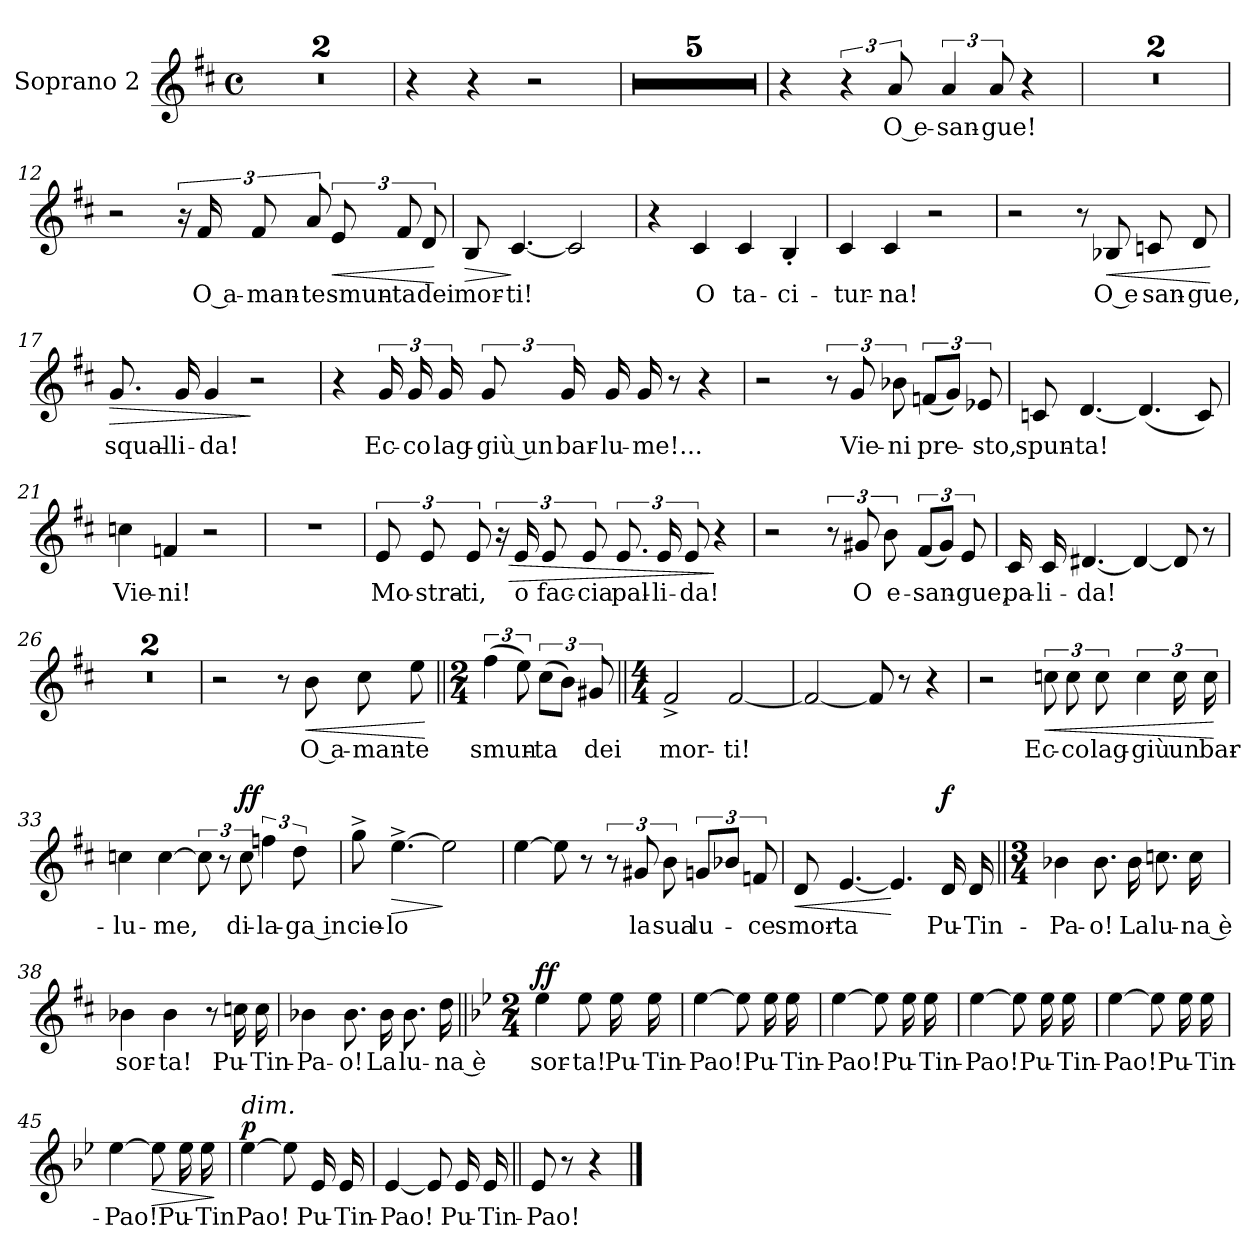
**kern	**text	**dynam
*part1	*part1	*part1
*staff1	*staff1	*staff1
*I"Soprano 2	*	*
*I'S2	*	*
*clefG2	*	*
*k[f#c#]	*	*
*M4/4	*	*
*met(c)	*	*
=1	=1	=1
1r	.	.
!!LO:PB:g=z
=2	=2	=2
1r	.	.
!!LO:LB:g=z
=3	=3	=3
4r	.	.
4r	.	.
2r	.	.
!!LO:PB:g=z
=4	=4	=4
1r	.	.
!!LO:PB:g=z
=5	=5	=5
1r	.	.
!!LO:PB:g=z
=6	=6	=6
1r	.	.
!!LO:PB:g=z
=7	=7	=7
1r	.	.
!!LO:PB:g=z
=8	=8	=8
1r	.	.
!!LO:PB:g=z
=9	=9	=9
4r	.	.
6r	.	.
!	!LO:LY:b	!
12a/	O e-	.
!	!LO:LY:b	!
6a/	-san-	.
!	!LO:LY:b	!
12a/	-gue!	.
4r	.	.
!!LO:PB:g=z
=10	=10	=10
1r	.	.
!!LO:PB:g=z
=11	=11	=11
1r	.	.
!!LO:PB:g=z
=12	=12	=12
2r	.	.
24r	.	.
!	!LO:LY:b	!
24f#/	O a-	.
!	!LO:LY:b	!
12f#/	-man-	.
!	!LO:LY:b	!
12a/	-te	.
!	!LO:LY:b	!LO:HP:b
12e/	smun-	<
!	!LO:LY:b	!
12f#/	-ta	.
!	!LO:LY:b	!
12d/	dei	.
.	.	[
!!LO:PB:g=z
=13	=13	=13
!	!LO:LY:b	!LO:HP:b
8B/	mor-	>
!	!LO:LY:b	!
[4.c#/	-ti!	]
2c#/]	.	.
!!LO:PB:g=z
=14	=14	=14
4r	.	.
!	!LO:LY:b	!
4c#/	O	.
!	!LO:LY:b	!
4c#/	ta-	.
!	!LO:LY:b	!
4B'/	-ci-	.
!!LO:PB:g=z
=15	=15	=15
!	!LO:LY:b	!
4c#/	-tur-	.
!	!LO:LY:b	!
4c#/	-na!	.
2r	.	.
!!LO:PB:g=z
=16	=16	=16
2r	.	.
8r	.	.
!	!LO:LY:b	!LO:HP:b
8B-X/	O e	<
!	!LO:LY:b	!
8cn/	san-	.
!	!LO:LY:b	!
8d/	-gue,	.
.	.	[
!!LO:PB:g=z
=17	=17	=17
!	!LO:LY:b	!LO:HP:b
8.g/	squal-	>
!	!LO:LY:b	!
16g/	-li-	.
!	!LO:LY:b	!
4g/	-da!	.
2r	.	]
!!LO:PB:g=z
=18	=18	=18
4r	.	.
!	!LO:LY:b	!
24g/	Ec-	.
!	!LO:LY:b	!
24g/	-co	.
!	!LO:LY:b	!
24g/	lag-	.
!	!LO:LY:b	!
12g/	-giù un	.
!	!LO:LY:b	!
24g/	bar-	.
!	!LO:LY:b	!
16g/	-lu-	.
!	!LO:LY:b	!
16g/	-me!...	.
8r	.	.
4r	.	.
!!LO:PB:g=z
=19	=19	=19
2r	.	.
12r	.	.
!	!LO:LY:b	!
12g/	Vie-	.
!	!LO:LY:b	!
12b-X\	-ni	.
!	!LO:LY:b	!
(<12fn/L	pre-	.
12g/J)	.	.
!	!LO:LY:b	!
12e-X/	-sto,	.
!!LO:PB:g=z
=20	=20	=20
!	!LO:LY:b	!
8cn/	spun-	.
!	!LO:LY:b	!
[4.d/	-ta!	.
(<4.d/]	.	.
8c/)	.	.
=21	=21	=21
!	!LO:LY:b	!
4ccn\	Vie-	.
!	!LO:LY:b	!
4fn/	-ni!	.
2r	.	.
!!LO:PB:g=z
=22	=22	=22
1r	.	.
=23	=23	=23
!	!LO:LY:b	!
12e/	Mo-	.
!	!LO:LY:b	!
12e/	-stra-	.
!	!LO:LY:b	!
12e/	-ti,	.
24r	.	.
!	!LO:LY:b	!LO:HP:b
24e/	o	>
!	!LO:LY:b	!
12e/	fac-	.
!	!LO:LY:b	!
12e/	-cia	.
!	!LO:LY:b	!
12.e/	pal-	.
!	!LO:LY:b	!
24e/	-li-	.
!	!LO:LY:b	!
12e/	-da!	.
4r	.	]
!!LO:PB:g=z
=24	=24	=24
2r	.	.
12r	.	.
!	!LO:LY:b	!
12g#X/	O	.
!	!LO:LY:b	!
12b\	e-	.
!	!LO:LY:b	!
(<12f#/L	-san-	.
12g#/J)	.	.
!	!LO:LY:b	!
12e/	-gue,	.
!!LO:PB:g=z
=25	=25	=25
!	!LO:LY:b	!
16c#/	pa-	.
!	!LO:LY:b	!
16c#/	-li-	.
!	!LO:LY:b	!
[4.d#X/	-da!	.
4d#/_	.	.
8d#/]	.	.
8r	.	.
=26	=26	=26
1r	.	.
!!LO:PB:g=z
=27	=27	=27
1r	.	.
=28	=28	=28
2r	.	.
8r	.	.
!	!LO:LY:b	!LO:HP:b
8b\	O a-	<
!	!LO:LY:b	!
8cc#\	-man-	.
!	!LO:LY:b	!
8ee\	-te	.
.	.	[
=29||	=29||	=29||
*M2/4	*	*
!	!LO:LY:b	!
(>6ff#\	smun-	.
12ee\)	.	.
!	!LO:LY:b	!
(>12cc#\L	-ta	.
12b\J)	.	.
!	!LO:LY:b	!
12g#X/	dei	.
!!LO:PB:g=z
=30||	=30||	=30||
*M4/4	*	*
!	!LO:LY:b	!
2f#^/	mor-	.
!	!LO:LY:b	!
[2f#/	-ti!	.
=31	=31	=31
2f#/_	.	.
8f#/]	.	.
8r	.	.
4r	.	.
=32	=32	=32
2r	.	.
!	!LO:LY:b	!LO:HP:b
12ccn\	Ec-	<
!	!LO:LY:b	!
12cc\	-co	.
!	!LO:LY:b	!
12cc\	lag-	.
!	!LO:LY:b	!
6cc\	-giù	.
!	!LO:LY:b	!
24cc\	un	.
!	!LO:LY:b	!
24cc\	bar-	.
.	.	[
!!LO:PB:g=z
=33	=33	=33
!	!LO:LY:b	!
4ccn\	-lu-	.
!	!LO:LY:b	!
[4cc\	-me,	.
12cc\]	.	.
12r	.	.
!	!LO:LY:b	!LO:DY:a
12cc\	di-	ff
!	!LO:LY:b	!
6ffn\	-la-	.
!	!LO:LY:b	!
12dd\	-ga in	.
!!LO:PB:g=z
=34	=34	=34
!	!LO:LY:b	!
8gg^\	cie-	.
!	!LO:LY:b	!LO:HP:b
[4.ee^\	-lo	>
2ee\]	.	]
!!LO:PB:g=z
=35	=35	=35
[4ee\	.	.
8ee\]	.	.
8r	.	.
12r	.	.
!	!LO:LY:b	!
12g#X/	la	.
!	!LO:LY:b	!
12b\	sua	.
!	!LO:LY:b	!
12gn/L	lu-	.
12b-X/J	.	.
!	!LO:LY:b	!
12fn/	-ce	.
=36	=36	=36
!	!LO:LY:b	!LO:HP:b
8d/	smor-	<
!	!LO:LY:b	!
[4.e/	-ta	.
4.e/]	.	[
!	!LO:LY:b	!LO:DY:a
16d/	Pu-	f
!	!LO:LY:b	!
16d/	-Tin-	.
!!LO:PB:g=z
=37||	=37||	=37||
*M3/4	*	*
!	!LO:LY:b	!
4b-X\	-Pa-	.
!	!LO:LY:b	!
8.b-\	-o!	.
!	!LO:LY:b	!
16b-\	La	.
!	!LO:LY:b	!
8.ccn\	lu-	.
!	!LO:LY:b	!
16cc\	-na è	.
=38	=38	=38
!	!LO:LY:b	!
4b-X\	sor-	.
!	!LO:LY:b	!
4b-\	-ta!	.
8r	.	.
!	!LO:LY:b	!
16ccn\	Pu-	.
!	!LO:LY:b	!
16cc\	-Tin-	.
!!LO:PB:g=z
=39	=39	=39
!	!LO:LY:b	!
4b-X\	-Pa-	.
!	!LO:LY:b	!
8.b-\	-o!	.
!	!LO:LY:b	!
16b-\	La	.
!	!LO:LY:b	!
8.b-\	lu-	.
!	!LO:LY:b	!
16dd\	-na è	.
=40||	=40||	=40||
*k[b-e-]	*	*
*M2/4	*	*
!	!LO:LY:b	!LO:DY:a
4ee-\	sor-	ff
!	!LO:LY:b	!
8ee-\	-ta!	.
!	!LO:LY:b	!
16ee-\	Pu-	.
!	!LO:LY:b	!
16ee-\	-Tin-	.
=41	=41	=41
!	!LO:LY:b	!
[4ee-\	-Pao!	.
8ee-\]	.	.
!	!LO:LY:b	!
16ee-\	Pu-	.
!	!LO:LY:b	!
16ee-\	-Tin-	.
=42	=42	=42
!	!LO:LY:b	!
[4ee-\	-Pao!	.
8ee-\]	.	.
!	!LO:LY:b	!
16ee-\	Pu-	.
!	!LO:LY:b	!
16ee-\	-Tin-	.
!!LO:PB:g=z
=43	=43	=43
!	!LO:LY:b	!
[4ee-\	-Pao!	.
8ee-\]	.	.
!	!LO:LY:b	!
16ee-\	Pu-	.
!	!LO:LY:b	!
16ee-\	-Tin-	.
=44	=44	=44
!	!LO:LY:b	!
[4ee-\	-Pao!	.
8ee-\]	.	.
!	!LO:LY:b	!
16ee-\	Pu-	.
!	!LO:LY:b	!
16ee-\	-Tin-	.
=45	=45	=45
!	!LO:LY:b	!
[4ee-\	-Pao!	.
!	!	!LO:HP:b
8ee-\]	.	>
!	!LO:LY:b	!
16ee-\	Pu-	.
!	!LO:LY:b	!
16ee-\	-Tin	.
.	.	]
=46	=46	=46
!LO:TX:a:i:t=dim.	!	!
!	!LO:LY:b	!LO:DY:a
[4ee-\	-Pao!	p
8ee-\]	.	.
!	!LO:LY:b	!
16e-/	Pu-	.
!	!LO:LY:b	!
16e-/	-Tin-	.
=47	=47	=47
!	!LO:LY:b	!
[4e-/	-Pao!	.
8e-/]	.	.
!	!LO:LY:b	!
16e-/	Pu-	.
!	!LO:LY:b	!
16e-/	-Tin-	.
!!LO:PB:g=z
=48||	=48||	=48||
!	!LO:LY:b	!
8e-/	-Pao!	.
8r	.	.
4r	.	.
==	==	==
*-	*-	*-
